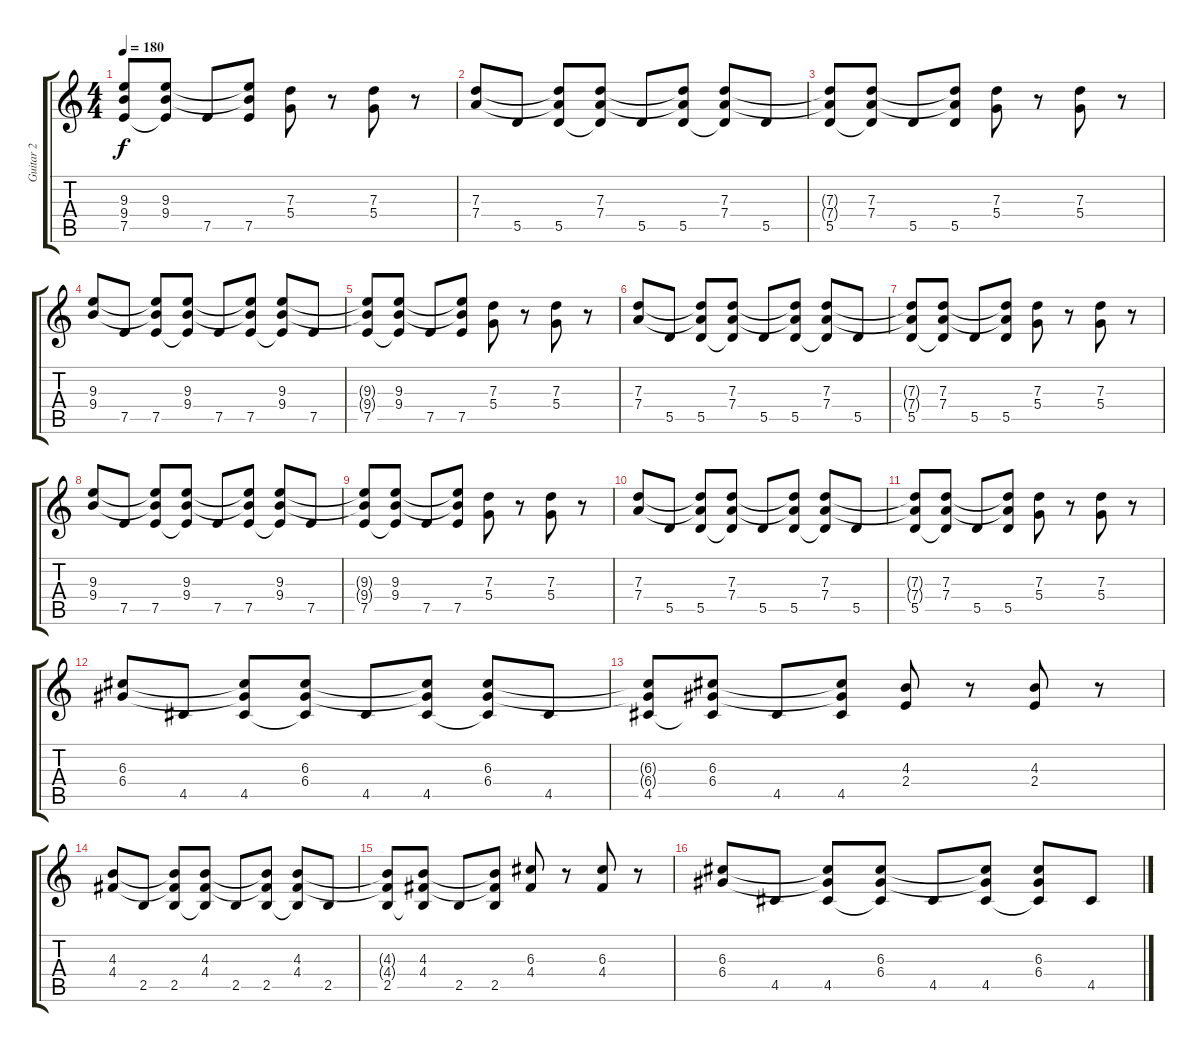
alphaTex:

\track ("Guitar 2" "Guitar 2") {instrument overdrivenguitar}
\staff {score tabs}
\tuning (E4 B3 G3 D3 A2 E2) {hide}
\ts (4 4)
\tempo 180
\clef g2
\ks c
(9.3{t} 9.4{t} 7.5).8{dy f} (9.3 9.4 7.5{t}).8 7.5.8 (9.3{t} 9.4{t} 7.5).8 (7.3 5.4).8 r.8 (7.3 5.4).8 r.8 |
(7.3 7.4).8 5.5.8 (7.3{t} 7.4{t} 5.5).8 (7.3 7.4 5.5{t}).8 5.5.8 (7.3{t} 7.4{t} 5.5).8 (7.3 7.4 5.5{t}).8 5.5.8 |
(7.3{t} 7.4{t} 5.5).8 (7.3 7.4 5.5{t}).8 5.5.8 (7.3{t} 7.4{t} 5.5).8 (7.3 5.4).8 r.8 (7.3 5.4).8 r.8 |
(9.3 9.4).8 7.5.8 (9.3{t} 9.4{t} 7.5).8 (9.3 9.4 7.5{t}).8 7.5.8 (9.3{t} 9.4{t} 7.5).8 (9.3 9.4 7.5{t}).8 7.5.8 |
(9.3{t} 9.4{t} 7.5).8 (9.3 9.4 7.5{t}).8 7.5.8 (9.3{t} 9.4{t} 7.5).8 (7.3 5.4).8 r.8 (7.3 5.4).8 r.8 |
(7.3 7.4).8 5.5.8 (7.3{t} 7.4{t} 5.5).8 (7.3 7.4 5.5{t}).8 5.5.8 (7.3{t} 7.4{t} 5.5).8 (7.3 7.4 5.5{t}).8 5.5.8 |
(7.3{t} 7.4{t} 5.5).8 (7.3 7.4 5.5{t}).8 5.5.8 (7.3{t} 7.4{t} 5.5).8 (7.3 5.4).8 r.8 (7.3 5.4).8 r.8 |
(9.3 9.4).8 7.5.8 (9.3{t} 9.4{t} 7.5).8 (9.3 9.4 7.5{t}).8 7.5.8 (9.3{t} 9.4{t} 7.5).8 (9.3 9.4 7.5{t}).8 7.5.8 |
(9.3{t} 9.4{t} 7.5).8 (9.3 9.4 7.5{t}).8 7.5.8 (9.3{t} 9.4{t} 7.5).8 (7.3 5.4).8 r.8 (7.3 5.4).8 r.8 |
(7.3 7.4).8 5.5.8 (7.3{t} 7.4{t} 5.5).8 (7.3 7.4 5.5{t}).8 5.5.8 (7.3{t} 7.4{t} 5.5).8 (7.3 7.4 5.5{t}).8 5.5.8 |
(7.3{t} 7.4{t} 5.5).8 (7.3 7.4 5.5{t}).8 5.5.8 (7.3{t} 7.4{t} 5.5).8 (7.3 5.4).8 r.8 (7.3 5.4).8 r.8 |
(6.3 6.4).8 4.5.8 (6.3{t} 6.4{t} 4.5).8 (6.3 6.4 4.5{t}).8 4.5.8 (6.3{t} 6.4{t} 4.5).8 (6.3 6.4 4.5{t}).8 4.5.8 |
(6.3{t} 6.4{t} 4.5).8 (6.3 6.4 4.5{t}).8 4.5.8 (6.3{t} 6.4{t} 4.5).8 (4.3 2.4).8 r.8 (4.3 2.4).8 r.8 |
(4.3 4.4).8 2.5.8 (4.3{t} 4.4{t} 2.5).8 (4.3 4.4 2.5{t}).8 2.5.8 (4.3{t} 4.4{t} 2.5).8 (4.3 4.4 2.5{t}).8 2.5.8 |
(4.3{t} 4.4{t} 2.5).8 (4.3 4.4 2.5{t}).8 2.5.8 (4.3{t} 4.4{t} 2.5).8 (6.3 4.4).8 r.8 (6.3 4.4).8 r.8 |
(6.3 6.4).8 4.5.8 (6.3{t} 6.4{t} 4.5).8 (6.3 6.4 4.5{t}).8 4.5.8 (6.3{t} 6.4{t} 4.5).8 (6.3 6.4 4.5{t}).8 4.5.8
